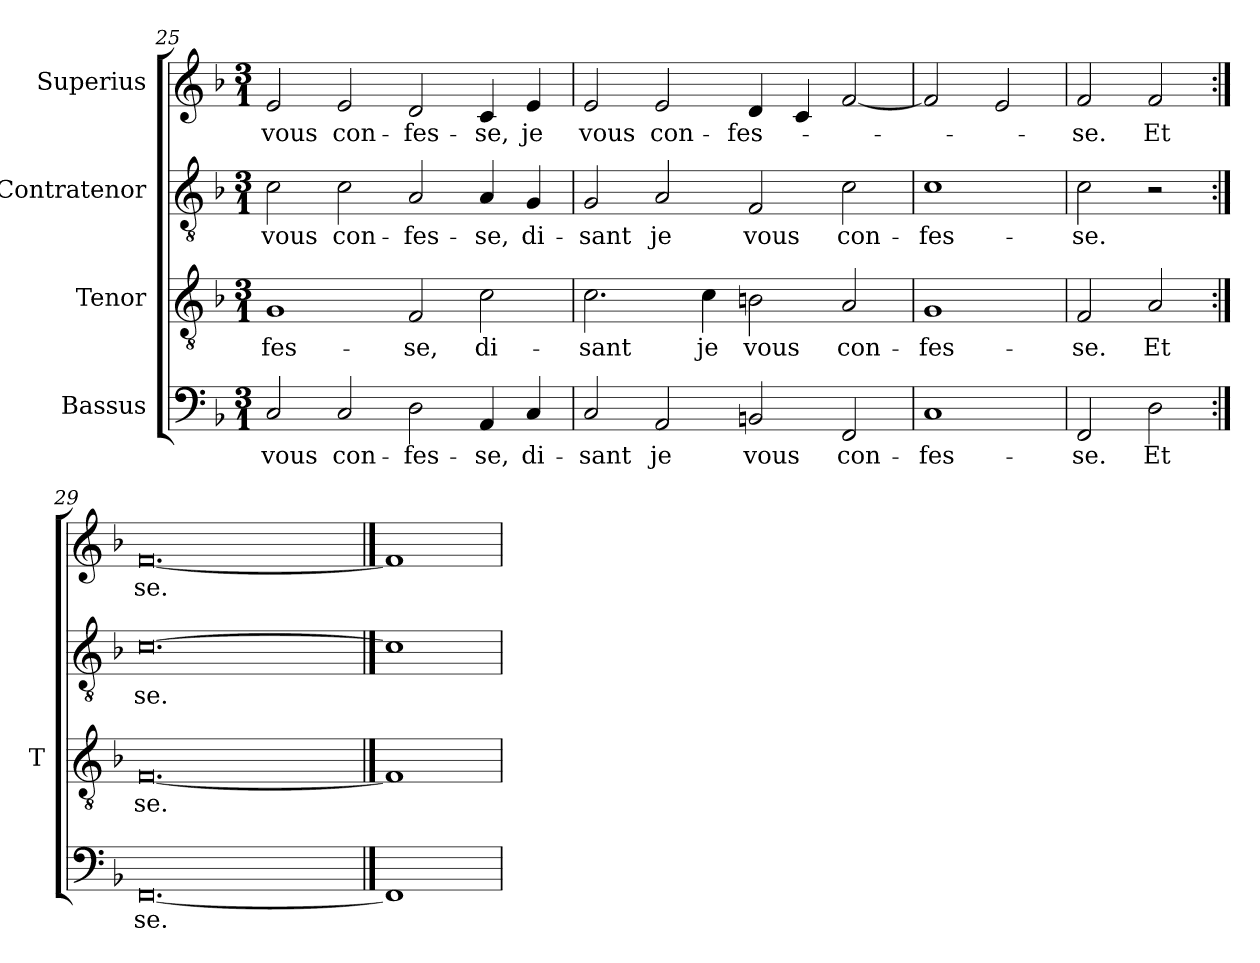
**kern	**text	**kern	**text	**kern	**text	**kern	**text
*part4	*part4	*part3	*part3	*part2	*part2	*part1	*part1
*staff4	*staff4	*staff3	*staff3	*staff2	*staff2	*staff1	*staff1
*I"Bassus	*	*I"Tenor	*	*I"Contratenor	*	*I"Superius	*
*	*	*I'T	*	*	*	*	*
*clefF4	*	*clefGv2	*	*clefGv2	*	*clefG2	*
*k[b-]	*	*k[b-]	*	*k[b-]	*	*k[b-]	*
*M3/1	*	*M3/1	*	*M3/1	*	*M3/1	*
=25	=25	=25	=25	=25	=25	=25	=25
2C	-vous	1G	fes-	2c	-vous	2e	-vous
2C	con-	.	.	2c	con-	2e	con-
2D	fes-	2F	-se,	2A	fes-	2d	fes-
4AA	-se,	2c	di-	4A	-se,	4c	-se,
4C	di-	.	.	4G	di-	4e	-je
=26	=26	=26	=26	=26	=26	=26	=26
2C	-sant	2.c	-sant	2G	-sant	2e	-vous
2AA	-je	.	.	2A	-je	2e	con-
.	.	4c	-je	.	.	.	.
2BBn	-vous	2Bn	-vous	2F	-vous	4d	fes-
.	.	.	.	.	.	4c	.
2FF	con-	2A	con-	2c	con-	[2f	.
=27	=27	=27	=27	=27	=27	=27	=27
1C	fes-	1G	fes-	1c	fes-	2f]	.
.	.	.	.	.	.	2e	.
=28	=28	=28	=28	=28	=28	=28	=28
2FF	-se.	2F	-se.	2c	-se.	2f	-se.
2D	-Et	2A	-Et	2r	.	2f	-Et
=29:|!	=29:|!	=29:|!	=29:|!	=29:|!	=29:|!	=29:|!	=29:|!
[0.FF	-se.	[0.F	-se.	[0.c	-se.	[0.f	-se.
==30	==30	==30	==30	==30	==30	==30	==30
1FF]	.	1F]	.	1c]	.	1f]	.
=	=	=	=	=	=	=	=
*-	*-	*-	*-	*-	*-	*-	*-
